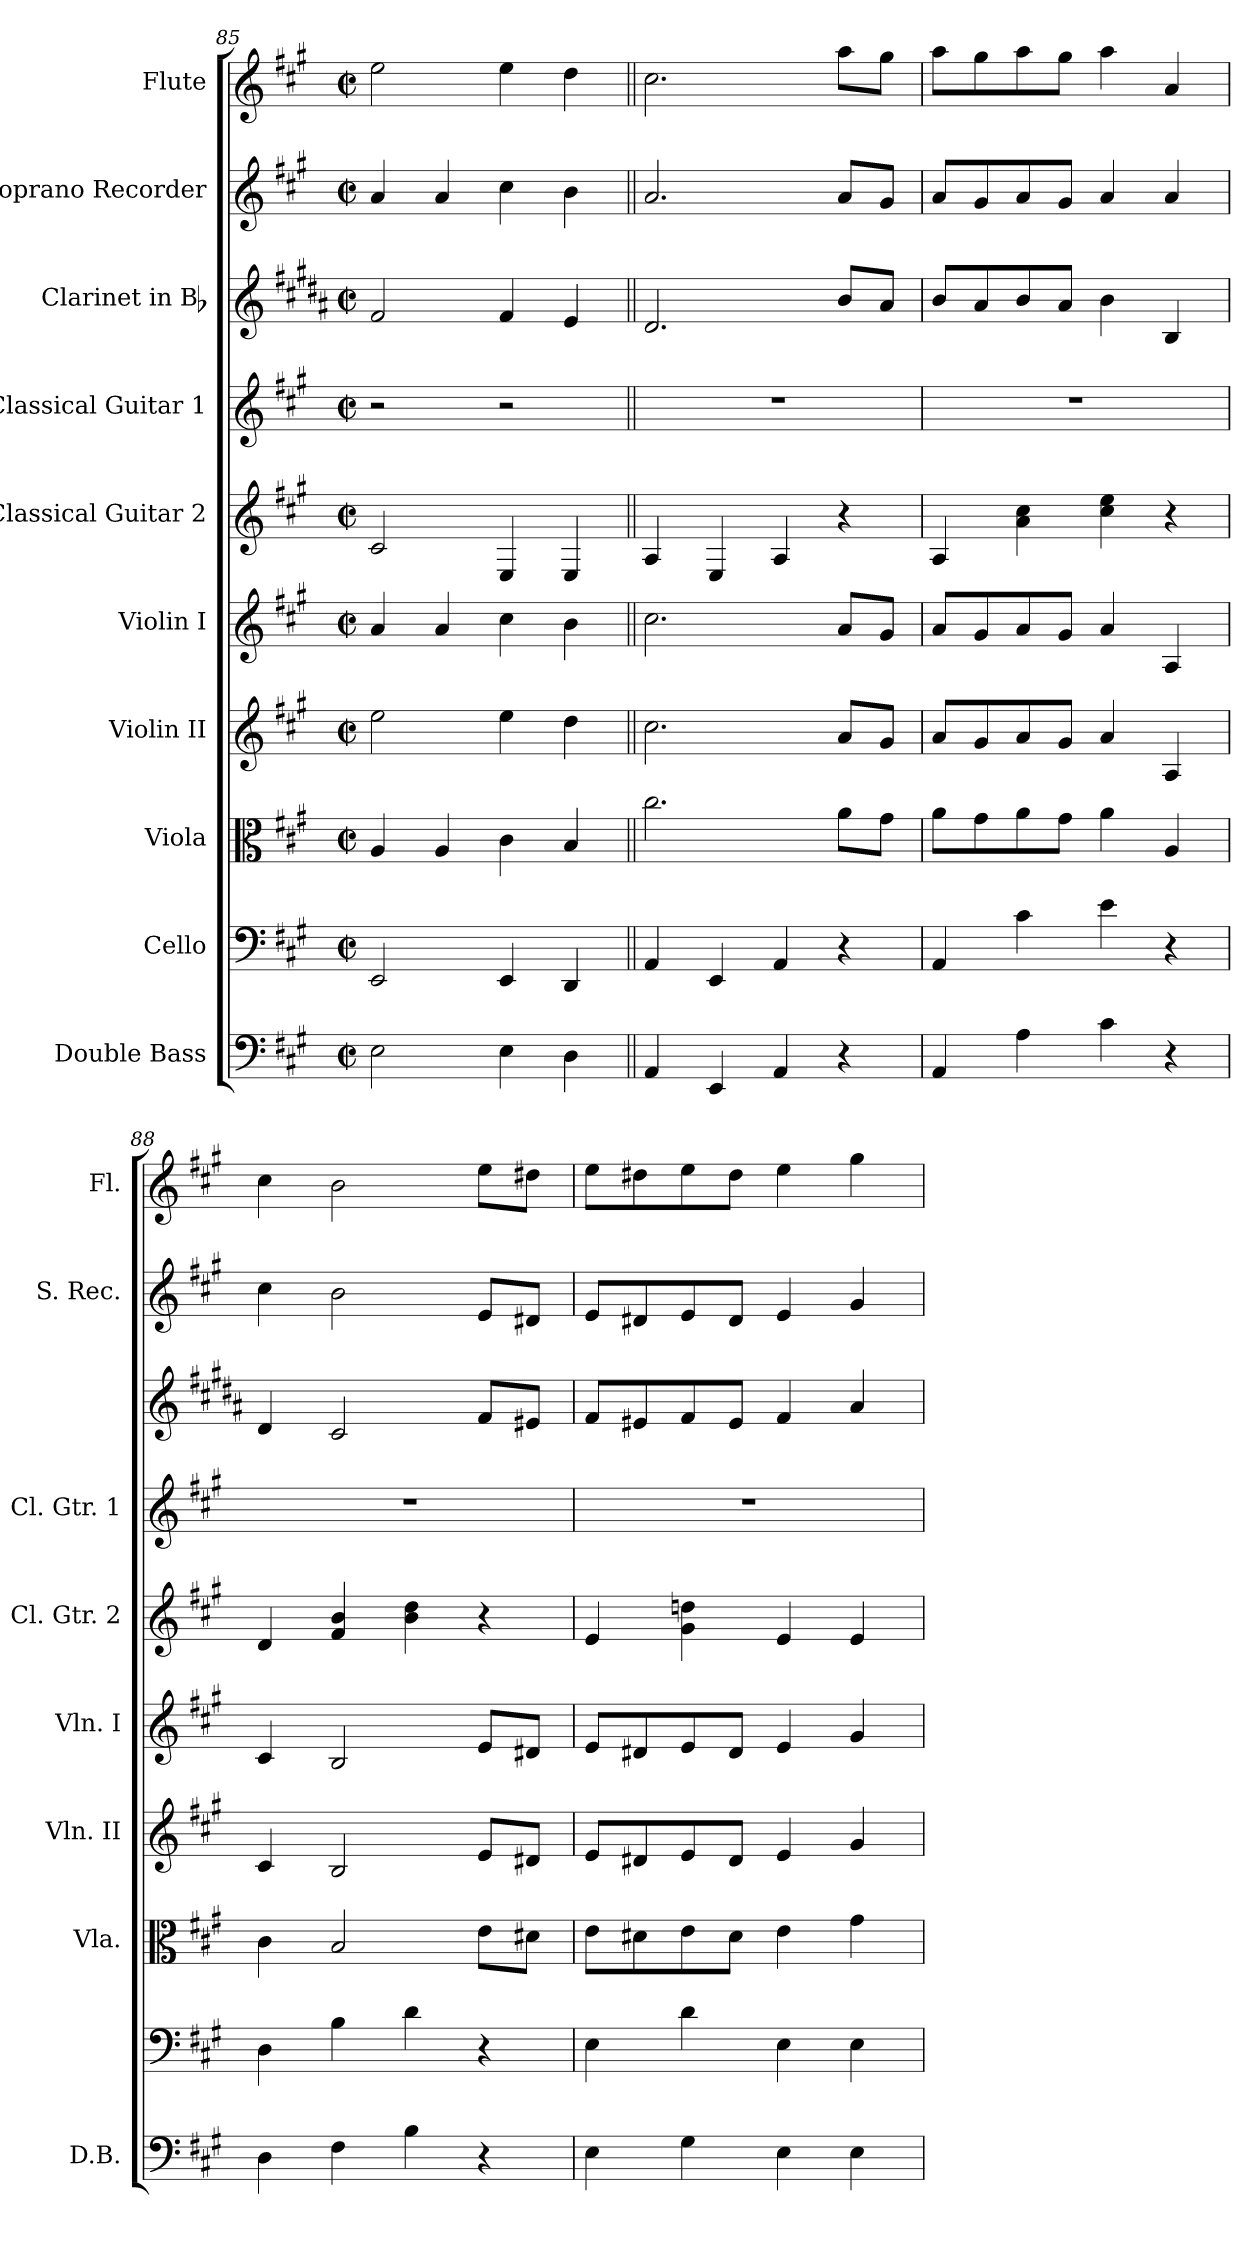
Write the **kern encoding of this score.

**kern	**kern	**kern	**kern	**kern	**kern	**kern	**kern	**kern	**kern
*part10	*part9	*part8	*part7	*part6	*part5	*part4	*part3	*part2	*part1
*staff10	*staff9	*staff8	*staff7	*staff6	*staff5	*staff4	*staff3	*staff2	*staff1
*I"Double Bass	*I"Cello	*I"Viola	*I"Violin II	*I"Violin I	*I"Classical Guitar 2	*I"Classical Guitar 1	*I"Clarinet in Bb	*I"Soprano Recorder	*I"Flute
*I'D.B.	*	*I'Vla.	*I'Vln. II	*I'Vln. I	*I'Cl. Gtr. 2	*I'Cl. Gtr. 1	*	*I'S. Rec.	*I'Fl.
*clefF4	*clefF4	*clefC3	*clefG2	*clefG2	*clefG2	*clefG2	*clefG2	*clefG2	*clefG2
*ITrd7c12	*	*	*	*	*ITrd7c12	*ITrd7c12	*ITrd1c2	*ITrd-7c-12	*
*k[f#c#g#]	*k[f#c#g#]	*k[f#c#g#]	*k[f#c#g#]	*k[f#c#g#]	*k[f#c#g#]	*k[f#c#g#]	*k[f#c#g#]	*k[f#c#g#]	*k[f#c#g#]
*A:	*A:	*A:	*A:	*A:	*A:	*A:	*A:	*A:	*A:
*M2/2	*M2/2	*M2/2	*M2/2	*M2/2	*M2/2	*M2/2	*M2/2	*M2/2	*M2/2
*met(c|)	*met(c|)	*met(c|)	*met(c|)	*met(c|)	*met(c|)	*met(c|)	*met(c|)	*met(c|)	*met(c|)
=85	=85	=85	=85	=85	=85	=85	=85	=85	=85
2EE\	2EE/	4A/	2ee\	4a/	2C#/	2r	2e/	4aa/	2ee\
.	.	4A/	.	4a/	.	.	.	4aa/	.
4EE\	4EE/	4c#\	4ee\	4cc#\	4EE/	2r	4e/	4ccc#\	4ee\
4DD\	4DD/	4B/	4dd\	4b\	4EE/	.	4d/	4bb\	4dd\
!!LO:PB:g=z
=86||	=86||	=86||	=86||	=86||	=86||	=86||	=86||	=86||	=86||
4AAA/	4AA/	2.cc#\	2.cc#\	2.cc#\	4AA/	1r	2.c#/	2.aa/	2.cc#\
4EEE/	4EE/	.	.	.	4EE/	.	.	.	.
4AAA/	4AA/	.	.	.	4AA/	.	.	.	.
4r	4r	8a\L	8a/L	8a/L	4r	.	8a/L	8aa/L	8aa\L
.	.	8g#\J	8g#/J	8g#/J	.	.	8g#/J	8gg#/J	8gg#\J
=87	=87	=87	=87	=87	=87	=87	=87	=87	=87
4AAA/	4AA/	8a\L	8a/L	8a/L	4AA/	1r	8a/L	8aa/L	8aa\L
.	.	8g#\	8g#/	8g#/	.	.	8g#/	8gg#/	8gg#\
4AA\	4c#\	8a\	8a/	8a/	4A\ 4c#\	.	8a/	8aa/	8aa\
.	.	8g#\J	8g#/J	8g#/J	.	.	8g#/J	8gg#/J	8gg#\J
4C#\	4e\	4a\	4a/	4a/	4c#\ 4e\	.	4a\	4aa/	4aa\
4r	4r	4A/	4A/	4A/	4r	.	4A/	4aa/	4a/
=88	=88	=88	=88	=88	=88	=88	=88	=88	=88
4DD\	4D\	4c#\	4c#/	4c#/	4D/	1r	4c#/	4ccc#\	4cc#\
4FF#\	4B\	2B/	2B/	2B/	4F#/ 4B/	.	2B/	2bb\	2b\
4BB\	4d\	.	.	.	4B\ 4d\	.	.	.	.
4r	4r	8e\L	8e/L	8e/L	4r	.	8e/L	8ee/L	8ee\L
.	.	8d#X\J	8d#X/J	8d#X/J	.	.	8d#X/J	8dd#X/J	8dd#X\J
=89	=89	=89	=89	=89	=89	=89	=89	=89	=89
4EE\	4E\	8e\L	8e/L	8e/L	4E/	1r	8e/L	8ee/L	8ee\L
.	.	8d#X\	8d#X/	8d#X/	.	.	8d#X/	8dd#X/	8dd#X\
4GG#\	4d\	8e\	8e/	8e/	4G#\ 4dni\	.	8e/	8ee/	8ee\
.	.	8d#\J	8d#/J	8d#/J	.	.	8d#/J	8dd#/J	8dd#\J
4EE\	4E\	4e\	4e/	4e/	4E/	.	4e/	4ee/	4ee\
4EE\	4E\	4g#\	4g#/	4g#/	4E/	.	4g#/	4gg#/	4gg#\
=	=	=	=	=	=	=	=	=	=
*-	*-	*-	*-	*-	*-	*-	*-	*-	*-
